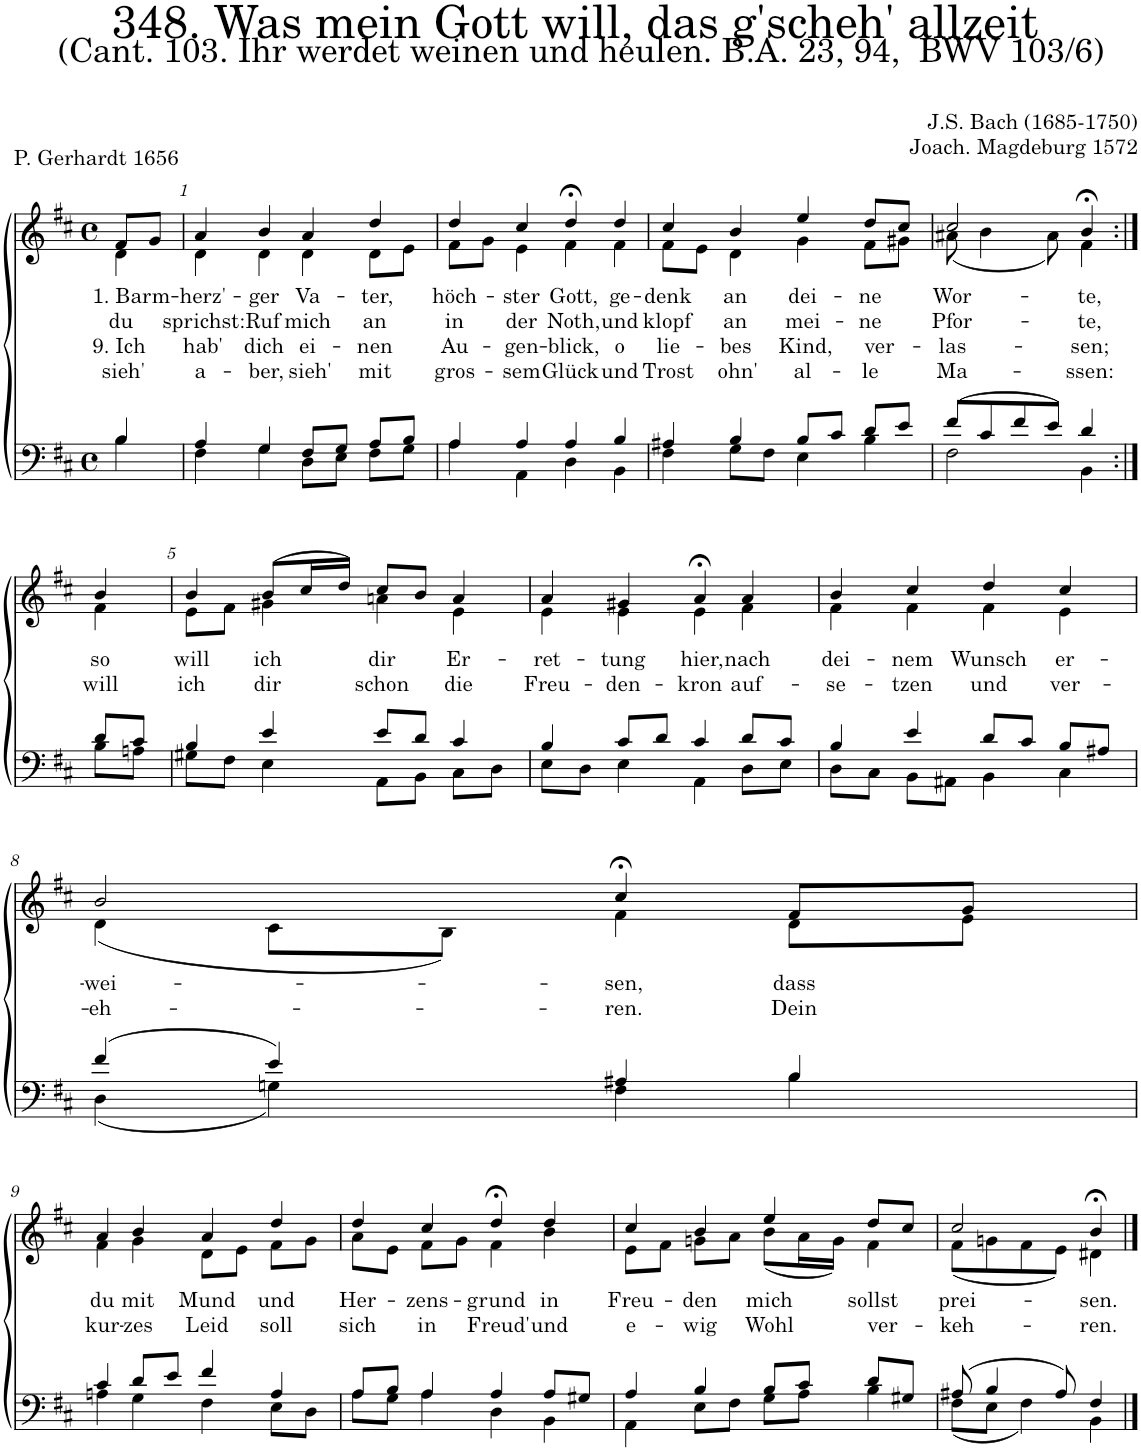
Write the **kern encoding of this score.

**kern	**kern	**text	**text	**text	**text
*part2	*part1	*part1	*part1	*part1	*part1
*staff2	*staff1	*staff1	*staff1	*staff1	*staff1
*I"Tenor/Bass	*I"Soprano/Alto	*	*	*	*
*clefF4	*clefG2	*	*	*	*
*k[f#c#]	*k[f#c#]	*	*	*	*
*M4/4	*M4/4	*	*	*	*
*met(c)	*met(c)	*	*	*	*
=	=	=	=	=	=
*^	*	*	*	*	*
!	!	!	!LO:LY:b	!LO:LY:b	!LO:LY:b	!LO:LY:b
*	*	*^	*	*	*	*
4B/	4B\	8f#/L	4d\	1. Barm-	du	9. Ich	sieh'
.	.	8g/J	.	.	.	.	.
=1	=1	=1	=1	=1	=1	=1	=1
!	!	!	!	!LO:LY:b	!LO:LY:b	!LO:LY:b	!LO:LY:b
4A/	4F#\	4a/	4d\	-herz'-	sprichst:	hab'	a-
!	!	!	!	!LO:LY:b	!LO:LY:b	!LO:LY:b	!LO:LY:b
4G/	4G\	4b/	4d\	-ger	Ruf	dich	-ber,
!	!	!	!	!LO:LY:b	!LO:LY:b	!LO:LY:b	!LO:LY:b
8F#/L	8D\L	4a/	4d\	Va-	mich	ei-	sieh'
8G/J	8E\J	.	.	.	.	.	.
!	!	!	!	!LO:LY:b	!LO:LY:b	!LO:LY:b	!LO:LY:b
8A/L	8F#\L	4dd/	8d\L	-ter,	an	-nen	mit
8B/J	8G\J	.	8e\J	.	.	.	.
=2	=2	=2	=2	=2	=2	=2	=2
!	!	!	!	!LO:LY:b	!LO:LY:b	!LO:LY:b	!LO:LY:b
4A/	4A\	4dd/	8f#\L	höch-	in	Au-	gros-
.	.	.	8g\J	.	.	.	.
!	!	!	!	!LO:LY:b	!LO:LY:b	!LO:LY:b	!LO:LY:b
4A/	4AA\	4cc#/	4e\	-ster	der	-gen-	-sem
!	!	!	!	!LO:LY:b	!LO:LY:b	!LO:LY:b	!LO:LY:b
4A/	4D\	4dd;<,/	4f#\	Gott,	Noth,	-blick,	Glück
!	!	!	!	!LO:LY:b	!LO:LY:b	!LO:LY:b	!LO:LY:b
4B/	4BB\	4dd/	4f#\	ge-	und	o	und
=3	=3	=3	=3	=3	=3	=3	=3
!	!	!	!	!LO:LY:b	!LO:LY:b	!LO:LY:b	!LO:LY:b
4A#X/	4F#\	4cc#/	8f#\L	-denk	klopf	lie-	Trost
.	.	.	8e\J	.	.	.	.
!	!	!	!	!LO:LY:b	!LO:LY:b	!LO:LY:b	!LO:LY:b
4B/	8G\L	4b/	4d\	an	an	-bes	ohn'
.	8F#\J	.	.	.	.	.	.
!	!	!	!	!LO:LY:b	!LO:LY:b	!LO:LY:b	!LO:LY:b
8B/L	4E\	4ee/	4g\	dei-	mei-	Kind,	al-
8c#/J	.	.	.	.	.	.	.
!	!	!	!	!LO:LY:b	!LO:LY:b	!LO:LY:b	!LO:LY:b
8d/L	4B\	8dd/L	8f#\L	-ne	-ne	ver-	-le
8e/J	.	8cc#/J	8g#X\J	.	.	.	.
=4	=4	=4	=4	=4	=4	=4	=4
!	!	!	!	!LO:LY:b	!LO:LY:b	!LO:LY:b	!LO:LY:b
(8f#/L	2F#\	2cc#/	(8a#X\	Wor-	Pfor-	-las-	Ma-
8c#/	.	.	4b\	.	.	.	.
8f#/	.	.	.	.	.	.	.
8e/J)	.	.	8a#\)	.	.	.	.
!	!	!	!	!LO:LY:b	!LO:LY:b	!LO:LY:b	!LO:LY:b
4d/	4BB\	4b;<,/	4f#\	-te,	-te,	-sen;	-ssen:
!!LO:LB:g=z	!!
=4X1:|!	=4X1:|!	=4X1:|!	=4X1:|!	=4X1:|!	=4X1:|!	=4X1:|!	=4X1:|!
!	!	!	!	!LO:LY:b	!LO:LY:b	!	!
8d/L	8B\L	4b/	4f#\	so	will	.	.
8c#/J	8An\J	.	.	.	.	.	.
=5	=5	=5	=5	=5	=5	=5	=5
!	!	!	!	!LO:LY:b	!LO:LY:b	!	!
4B/	8G#X\L	4b/	8e\L	will	ich	.	.
.	8F#\J	.	8f#\J	.	.	.	.
!	!	!	!	!LO:LY:b	!LO:LY:b	!	!
4e/	4E\	(8b/L	4g#X\	ich	dir	.	.
.	.	16cc#/L	.	.	.	.	.
.	.	16dd/JJ)	.	.	.	.	.
!	!	!	!	!LO:LY:b	!LO:LY:b	!	!
8e/L	8AA\L	8cc#/L	4an\	dir	schon	.	.
8d/J	8BB\J	8b/J	.	.	.	.	.
!	!	!	!	!LO:LY:b	!LO:LY:b	!	!
4c#/	8C#\L	4a/	4e\	Er-	die	.	.
.	8D\J	.	.	.	.	.	.
=6	=6	=6	=6	=6	=6	=6	=6
!	!	!	!	!LO:LY:b	!LO:LY:b	!	!
4B/	8E\L	4a/	4e\	-ret-	Freu-	.	.
.	8D\J	.	.	.	.	.	.
!	!	!	!	!LO:LY:b	!LO:LY:b	!	!
8c#/L	4E\	4g#X/	4e\	-tung	-den-	.	.
8d/J	.	.	.	.	.	.	.
!	!	!	!	!LO:LY:b	!LO:LY:b	!	!
4c#/	4AA\	4a;<,/	4e\	hier,	-kron	.	.
!	!	!	!	!LO:LY:b	!LO:LY:b	!	!
8d/L	8D\L	4a/	4f#\	nach	auf-	.	.
8c#/J	8E\J	.	.	.	.	.	.
=7	=7	=7	=7	=7	=7	=7	=7
!	!	!	!	!LO:LY:b	!LO:LY:b	!	!
4B/	8D\L	4b/	4f#\	dei-	-se-	.	.
.	8C#\J	.	.	.	.	.	.
!	!	!	!	!LO:LY:b	!LO:LY:b	!	!
4e/	8BB\L	4cc#/	4f#\	-nem	-tzen	.	.
.	8AA#X\J	.	.	.	.	.	.
!	!	!	!	!LO:LY:b	!LO:LY:b	!	!
8d/L	4BB\	4dd/	4f#\	Wunsch	und	.	.
8c#/J	.	.	.	.	.	.	.
!	!	!	!	!LO:LY:b	!LO:LY:b	!	!
8B/L	4C#\	4cc#/	4e\	er-	ver-	.	.
8A#X/J	.	.	.	.	.	.	.
!!LO:LB:g=z	!!
=8	=8	=8	=8	=8	=8	=8	=8
!	!	!	!	!LO:LY:b	!LO:LY:b	!	!
(4f#/	(4D\	2b/	(4d\	-wei-	-eh-	.	.
4e/)	4Gn\)	.	8c#\L	.	.	.	.
.	.	.	8B\J)	.	.	.	.
!	!	!	!	!LO:LY:b	!LO:LY:b	!	!
4A#X/	4F#\	4cc#;<,/	4f#\	-sen,	-ren.	.	.
!	!	!	!	!LO:LY:b	!LO:LY:b	!	!
4B/	4B\	8f#/L	8d\L	dass	Dein	.	.
.	.	8g/J	8e\J	.	.	.	.
!!LO:LB:g=z	!!
=9	=9	=9	=9	=9	=9	=9	=9
!	!	!	!	!LO:LY:b	!LO:LY:b	!	!
4c#/	4An\	4a/	4f#\	du	kur-	.	.
!	!	!	!	!LO:LY:b	!LO:LY:b	!	!
8d/L	4G\	4b/	4g\	mit	-zes	.	.
8e/J	.	.	.	.	.	.	.
!	!	!	!	!LO:LY:b	!LO:LY:b	!	!
4f#/	4F#\	4a/	8d\L	Mund	Leid	.	.
.	.	.	8e\J	.	.	.	.
!	!	!	!	!LO:LY:b	!LO:LY:b	!	!
4A/	8E\L	4dd/	8f#\L	und	soll	.	.
.	8D\J	.	8g\J	.	.	.	.
=10	=10	=10	=10	=10	=10	=10	=10
!	!	!	!	!LO:LY:b	!LO:LY:b	!	!
8A/L	8A\L	4dd/	8a\L	Her-	sich	.	.
8B/J	8G\J	.	8e\J	.	.	.	.
!	!	!	!	!LO:LY:b	!LO:LY:b	!	!
4A/	4A\	4cc#/	8f#\L	-zens-	in	.	.
.	.	.	8g\J	.	.	.	.
!	!	!	!	!LO:LY:b	!LO:LY:b	!	!
4A/	4D\	4dd;<,/	4f#\	-grund	Freud'	.	.
!	!	!	!	!LO:LY:b	!LO:LY:b	!	!
8A/L	4BB\	4dd/	4b\	in	und	.	.
8G#X/J	.	.	.	.	.	.	.
=11	=11	=11	=11	=11	=11	=11	=11
!	!	!	!	!LO:LY:b	!LO:LY:b	!	!
4A/	4AA\	4cc#/	8e\L	Freu-	e-	.	.
.	.	.	8f#\J	.	.	.	.
!	!	!	!	!LO:LY:b	!LO:LY:b	!	!
4B/	8E\L	4b/	8gn\L	-den	-wig	.	.
.	8F#\J	.	8a\J	.	.	.	.
!	!	!	!	!LO:LY:b	!LO:LY:b	!	!
8B/L	8G\L	4ee/	(8b\L	mich	Wohl	.	.
8c#/J	8A\J	.	16a\L	.	.	.	.
.	.	.	16g\JJ)	.	.	.	.
!	!	!	!	!LO:LY:b	!LO:LY:b	!	!
8d/L	4B\	8dd/L	4f#\	sollst	ver-	.	.
8G#X/J	.	8cc#/J	.	.	.	.	.
=12	=12	=12	=12	=12	=12	=12	=12
!	!	!	!	!LO:LY:b	!LO:LY:b	!	!
(8A#X/	(8F#\L	2cc#/	(8f#\L	prei-	-keh-	.	.
4B/	8E\J	.	8gn\	.	.	.	.
.	4F#\)	.	8f#\	.	.	.	.
8A#/)	.	.	8e\J)	.	.	.	.
!	!	!	!	!LO:LY:b	!LO:LY:b	!	!
4F#/	4BB\	4b;</	4d#X\	-sen.	-ren.	.	.
*v	*v	*	*	*	*	*	*
*	*v	*v	*	*	*	*
==	==	==	==	==	==
*-	*-	*-	*-	*-	*-
